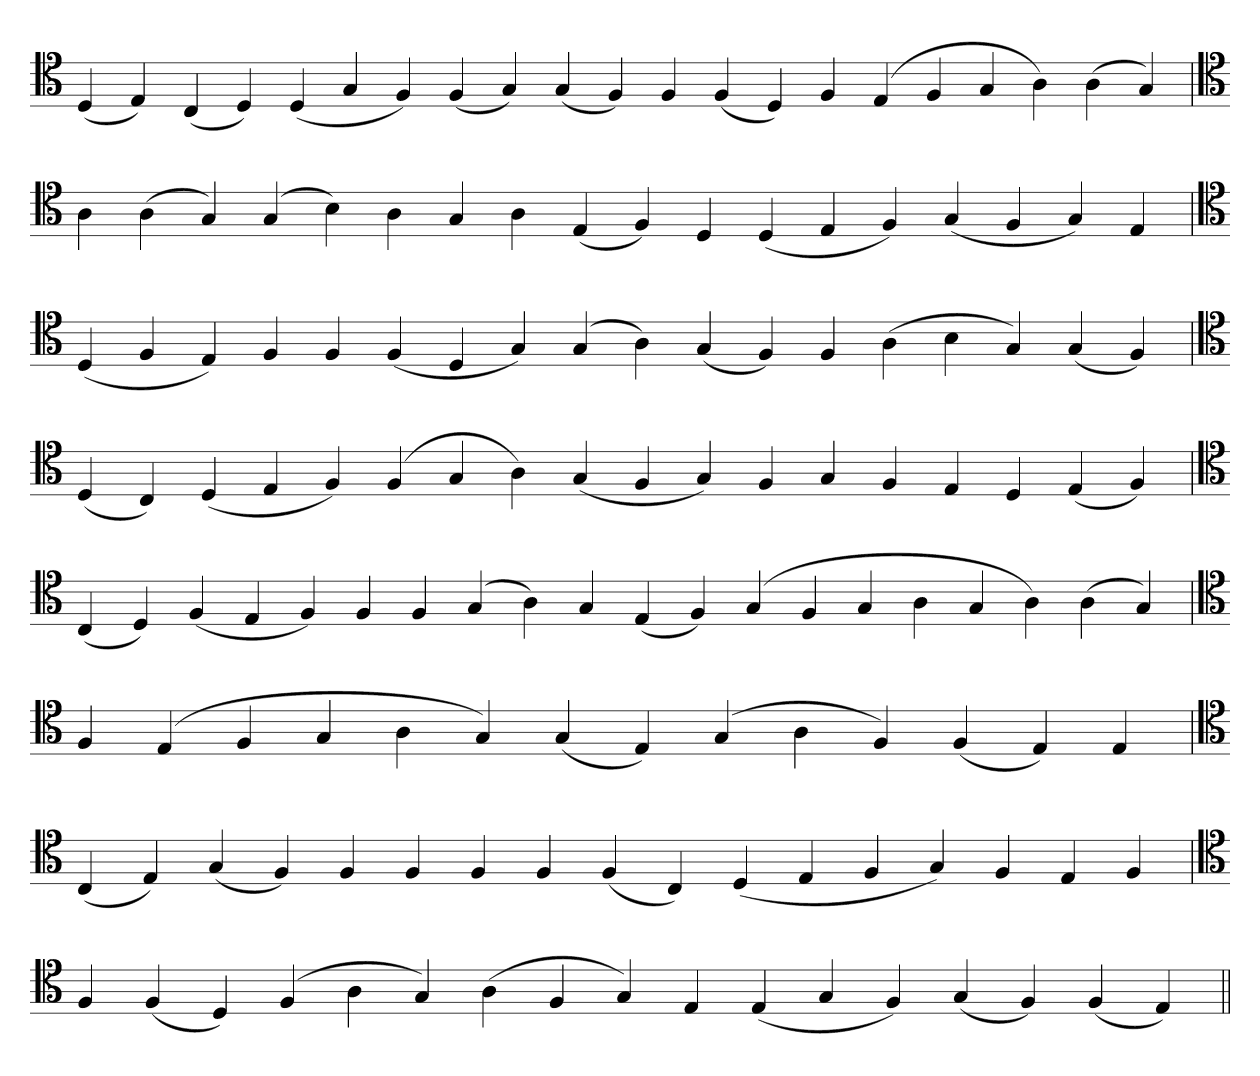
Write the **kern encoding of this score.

**kern
*part1
*staff1
*clefC4
=
(4D
4E)
(4C
4D)
(4D
4G
4F)
(4F
4G)
(4G
4F)
4F
(4F
4D)
4F
(4E
4F
4G
4A)
(4A
4G)
='
*clefC4
4A
(4A
4G)
(4G
4B)
4A
4G
4A
(4E
4F)
4D
(4D
4E
4F)
(4G
4F
4G)
4E
=
*clefC4
(4D
4F
4E)
4F
4F
(4F
4D
4G)
(4G
4A)
(4G
4F)
4F
(4A
4B
4G)
(4G
4F)
=`
*clefC4
(4D
4C)
(4D
4E
4F)
(4F
4G
4A)
(4G
4F
4G)
4F
4G
4F
4E
4D
(4E
4F)
=
*clefC4
(4C
4D)
(4F
4E
4F)
4F
4F
(4G
4A)
4G
(4E
4F)
(4G
4F
4G
4A
4G
4A)
(4A
4G)
='
*clefC4
4F
(4E
4F
4G
4A
4G)
(4G
4E)
(4G
4A
4F)
(4F
4E)
4E
=
*clefC4
(4C
4E)
(4G
4F)
4F
4F
4F
4F
(4F
4C)
(4D
4E
4F
4G)
4F
4E
4F
=`
*clefC4
4F
(4F
4D)
(4F
4A
4G)
(4A
4F
4G)
4E
(4E
4G
4F)
(4G
4F)
(4F
4E)
=||
*-
